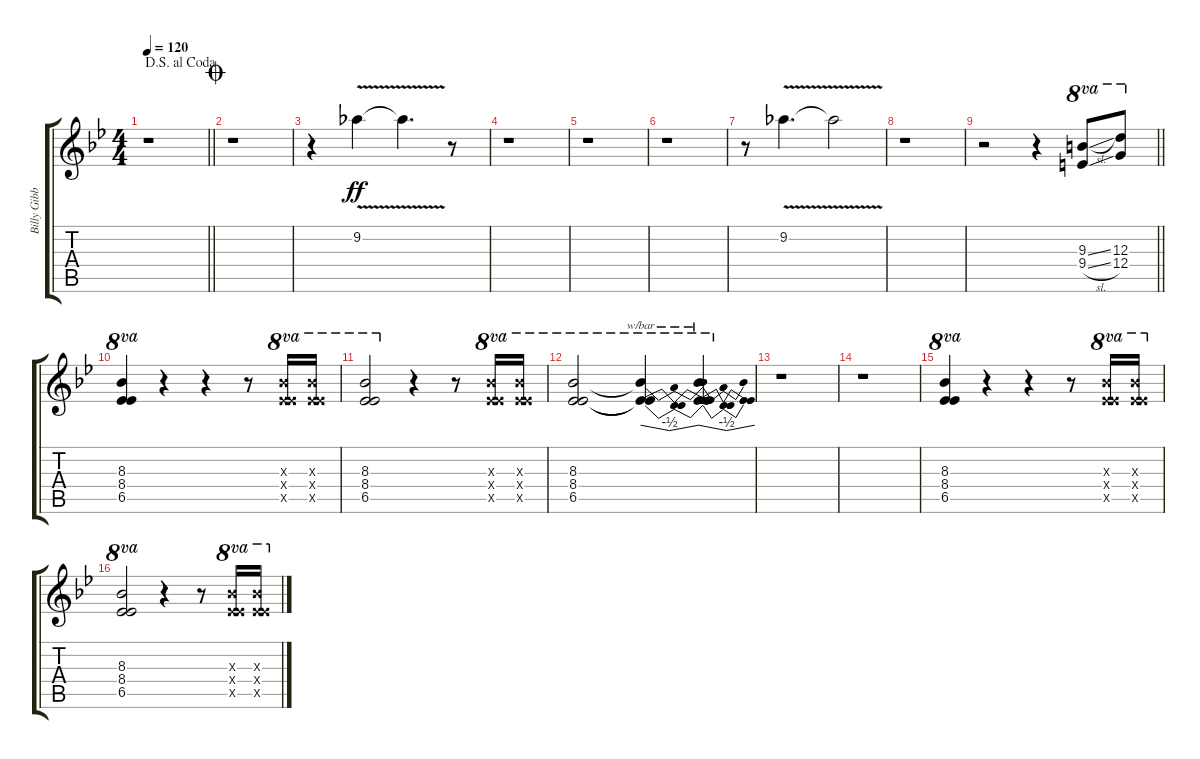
\track ("Billy Gibbons-Distortion Gtr." "Billy Gibb") {instrument distortionguitar}
\staff {score tabs}
\tuning (E4 B3 G3 D4 A3 E3) {hide}
\ts (4 4)
\jump dalsegnoalcoda
\tempo 120
\clef g2
\barLineRight lightlight
\ks bb
r.1{dy ff} |
\jump coda
r.1 |
r.4 9.2{v}.4 9.2{v t}.4{d} r.8 |
r.1 |
r.1 |
r.1 |
r.8 9.2{v}.4{d} 9.2{v t}.2 |
r.1 |
\barLineRight lightlight
r.2 r.4 (9.3{sl} 9.4{sl}).8{ot 8va} (12.3 12.4).8{ot 8va} |
(8.3 8.4 6.5).4{ot 8va} r.4 r.4 r.8 (8.3{x} 8.4{x} 6.5{x}).16{ot 8va} (8.3{x} 8.4{x} 6.5{x}).16{ot 8va} |
(8.3 8.4 6.5).2{ot 8va} r.4 r.8 (8.3{x} 8.4{x} 6.5{x}).16{ot 8va} (8.3{x} 8.4{x} 6.5{x}).16{ot 8va} |
(8.3 8.4 6.5).2{ot 8va} (8.3{t} 8.4{t} 6.5{t}).4{tbe (dip default 0 0 30 -2 60 0) ot 8va} (8.3{t} 8.4{t} 6.5{t}).4{tbe (dip default 0 0 30 -2 60 0) ot 8va} |
r.1 |
r.1 |
(8.3 8.4 6.5).4{ot 8va} r.4 r.4 r.8 (8.3{x} 8.4{x} 6.5{x}).16{ot 8va} (8.3{x} 8.4{x} 6.5{x}).16{ot 8va} |
(8.3 8.4 6.5).2{ot 8va} r.4 r.8 (8.3{x} 8.4{x} 6.5{x}).16{ot 8va} (8.3{x} 8.4{x} 6.5{x}).16{ot 8va}
